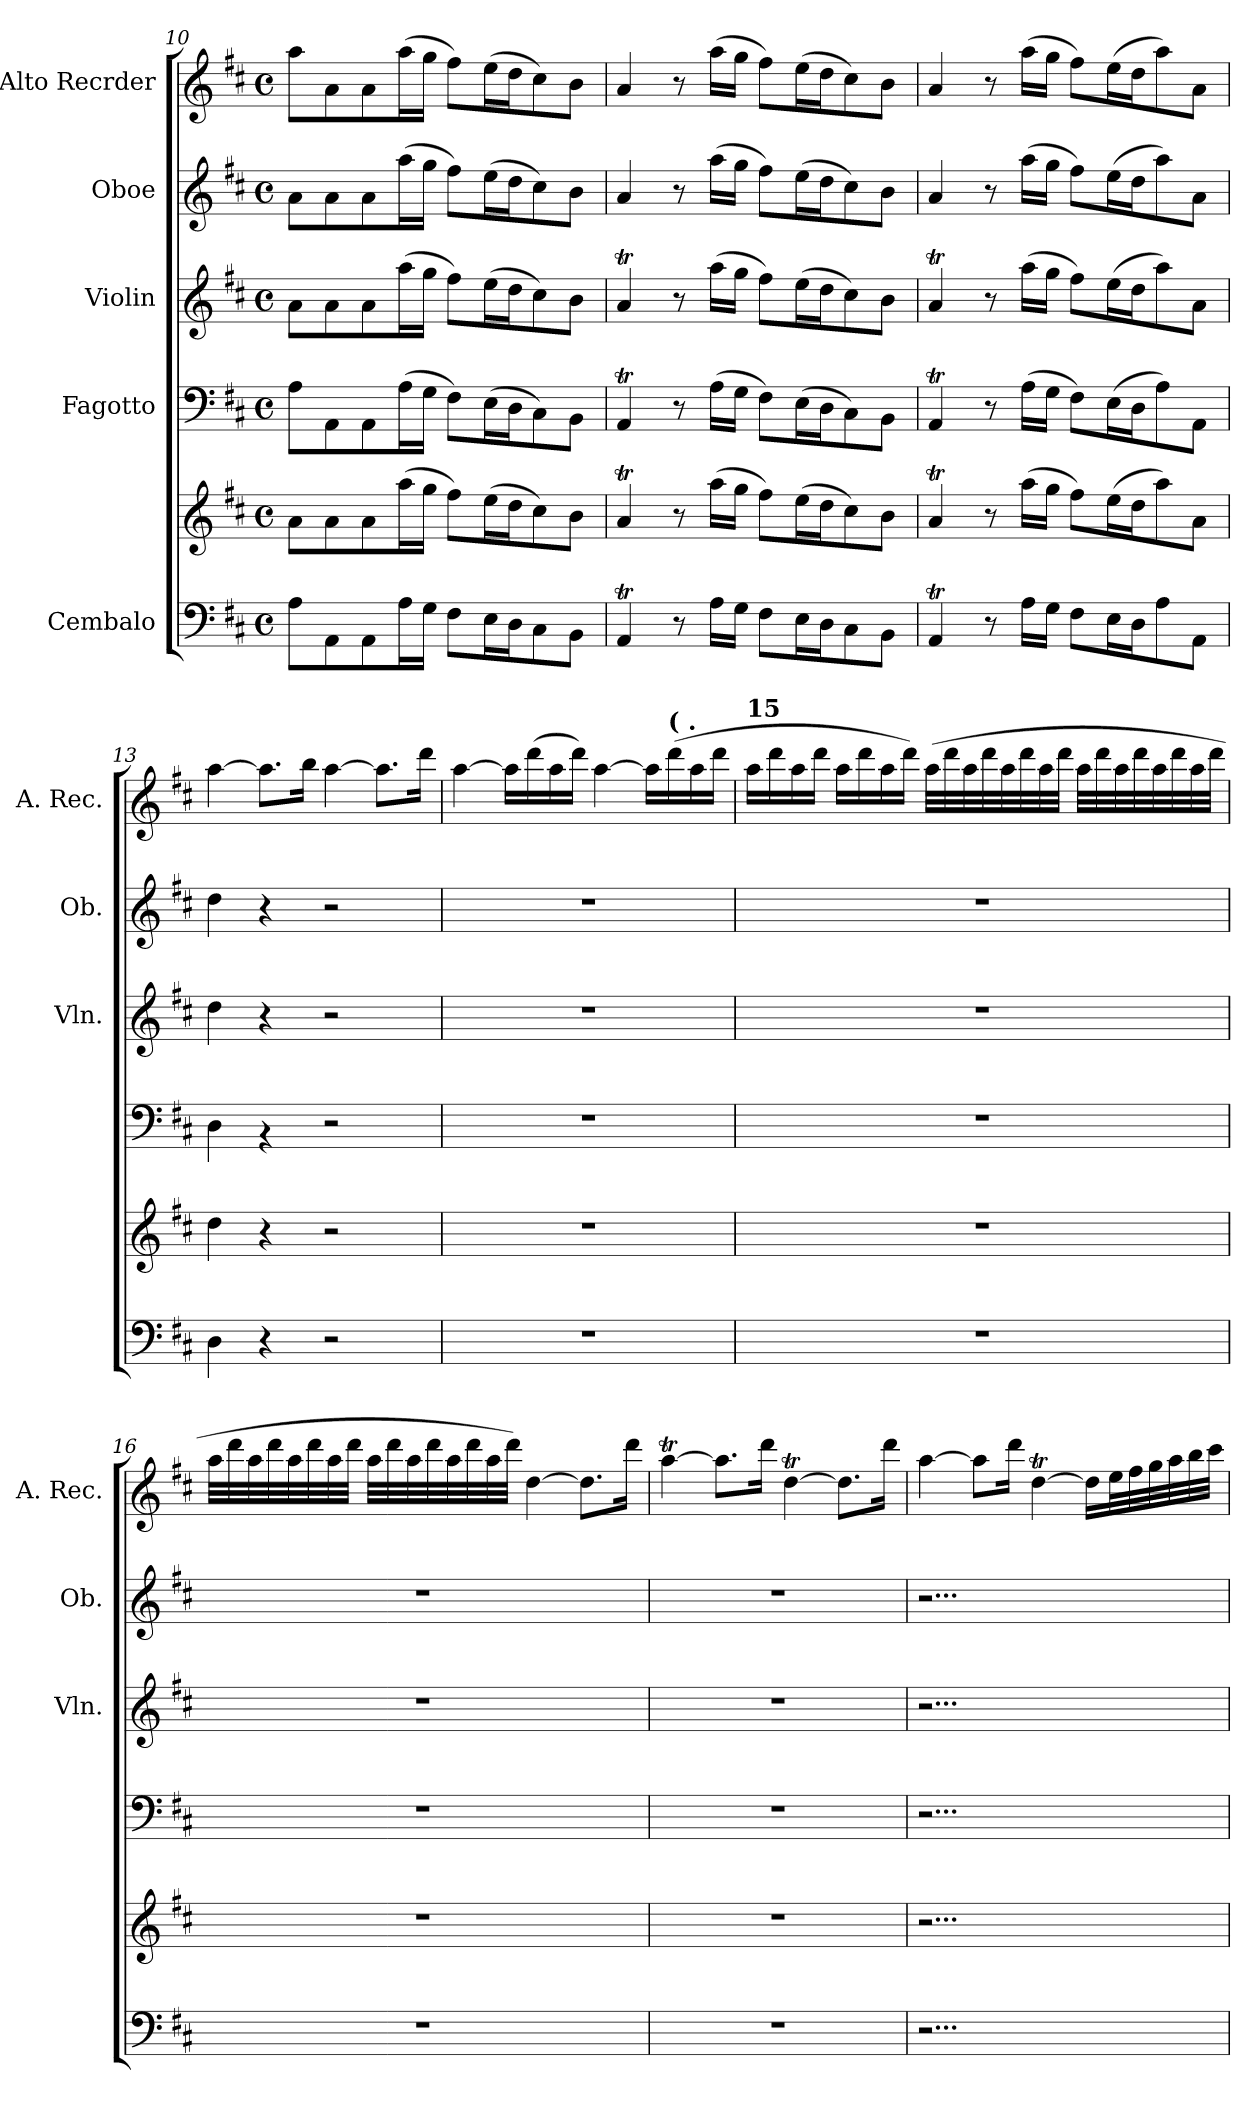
**kern	**kern	**kern	**kern	**kern	**kern
*part5	*part5	*part4	*part3	*part2	*part1
*staff6	*staff5	*staff4	*staff3	*staff2	*staff1
*I"Cembalo	*	*I"Fagotto	*I"Violin	*I"Oboe	*I"Alto Recrder
*	*	*	*I'Vln.	*I'Ob.	*I'A. Rec.
*clefF4	*clefG2	*clefF4	*clefG2	*clefG2	*clefG2
*k[f#c#]	*k[f#c#]	*k[f#c#]	*k[f#c#]	*k[f#c#]	*k[f#c#]
*M4/4	*M4/4	*M4/4	*M4/4	*M4/4	*M4/4
*met(c)	*met(c)	*met(c)	*met(c)	*met(c)	*met(c)
=10	=10	=10	=10	=10	=10
8A\L	8a\L	8A\L	8a\L	8a\L	8aa\L
8AA\	8a\	8AA\	8a\	8a\	8a\
8AA\	8a\	8AA\	8a\	8a\	8a\
16A\L	(16aa\L	(16A\L	(16aa\L	(16aa\L	(16aa\L
16G\JJ	16gg\JJ	16G\JJ	16gg\JJ	16gg\JJ	16gg\JJ
8F#\L	8ff#\L)	8F#\L)	8ff#\L)	8ff#\L)	8ff#\L)
16E\L	(16ee\L	(16E\L	(16ee\L	(16ee\L	(16ee\L
16D\J	16dd\J	16D\J	16dd\J	16dd\J	16dd\J
8C#\	8cc#\)	8C#\)	8cc#\)	8cc#\)	8cc#\)
8BB\J	8b\J	8BB\J	8b\J	8b\J	8b\J
=11	=11	=11	=11	=11	=11
4AAT/	4aT/	4AAT/	4aT/	4a/	4a/
8r	8r	8r	8r	8r	8r
16A\LL	(16aa\LL	(16A\LL	(16aa\LL	(16aa\LL	(16aa\LL
16G\JJ	16gg\JJ	16G\JJ	16gg\JJ	16gg\JJ	16gg\JJ
8F#\L	8ff#\L)	8F#\L)	8ff#\L)	8ff#\L)	8ff#\L)
16E\L	(16ee\L	(16E\L	(16ee\L	(16ee\L	(16ee\L
16D\J	16dd\J	16D\J	16dd\J	16dd\J	16dd\J
8C#\	8cc#\)	8C#\)	8cc#\)	8cc#\)	8cc#\)
8BB\J	8b\J	8BB\J	8b\J	8b\J	8b\J
=12	=12	=12	=12	=12	=12
4AAT/	4aT/	4AAT/	4aT/	4a/	4a/
8r	8r	8r	8r	8r	8r
16A\LL	(16aa\LL	(16A\LL	(16aa\LL	(16aa\LL	(16aa\LL
16G\JJ	16gg\JJ	16G\JJ	16gg\JJ	16gg\JJ	16gg\JJ
8F#\L	8ff#\L)	8F#\L)	8ff#\L)	8ff#\L)	8ff#\L)
16E\L	(16ee\L	(16E\L	(16ee\L	(16ee\L	(16ee\L
16D\J	16dd\J	16D\J	16dd\J	16dd\J	16dd\J
8A\	8aa\)	8A\)	8aa\)	8aa\)	8aa\)
8AA\J	8a\J	8AA\J	8a\J	8a\J	8a\J
=13	=13	=13	=13	=13	=13
4D\	4dd\	4D\	4dd\	4dd\	[4aa\
4r	4r	4rBB	4r	4r	8.aa\L]
.	.	.	.	.	16bb\Jk
2r	2r	2r	2r	2r	[4aa\
.	.	.	.	.	8.aa\L]
.	.	.	.	.	16ddd\Jk
=14	=14	=14	=14	=14	=14
1r	1r	1r	1r	1r	[4aa\
.	.	.	.	.	16aa\LL]
.	.	.	.	.	(>16ddd\
.	.	.	.	.	16aa\
.	.	.	.	.	16ddd\JJ)
.	.	.	.	.	[4aa\
.	.	.	.	.	16aa\LL]
!	!	!	!	!	!LO:TX:a:B:t=( .
.	.	.	.	.	(>16ddd\
.	.	.	.	.	16aa\
.	.	.	.	.	16ddd\JJ
!!LO:LB:g=z
=15	=15	=15	=15	=15	=15
!	!	!	!	!	!LO:TX:a:B:t=15
1r	1r	1r	1r	1r	16aa\LL
.	.	.	.	.	16ddd\
.	.	.	.	.	16aa\
.	.	.	.	.	16ddd\JJ
.	.	.	.	.	16aa\LL
.	.	.	.	.	16ddd\
.	.	.	.	.	16aa\
.	.	.	.	.	16ddd\JJ)
.	.	.	.	.	(32aa\LLL
.	.	.	.	.	32ddd\
.	.	.	.	.	32aa\
.	.	.	.	.	32ddd\
.	.	.	.	.	32aa\
.	.	.	.	.	32ddd\
.	.	.	.	.	32aa\
.	.	.	.	.	32ddd\JJJ
.	.	.	.	.	32aa\LLL
.	.	.	.	.	32ddd\
.	.	.	.	.	32aa\
.	.	.	.	.	32ddd\
.	.	.	.	.	32aa\
.	.	.	.	.	32ddd\
.	.	.	.	.	32aa\
.	.	.	.	.	32ddd\JJJ
=16	=16	=16	=16	=16	=16
1r	1r	1r	1r	1r	32aa\LLL
.	.	.	.	.	32ddd\
.	.	.	.	.	32aa\
.	.	.	.	.	32ddd\
.	.	.	.	.	32aa\
.	.	.	.	.	32ddd\
.	.	.	.	.	32aa\
.	.	.	.	.	32ddd\JJJ
.	.	.	.	.	32aa\LLL
.	.	.	.	.	32ddd\
.	.	.	.	.	32aa\
.	.	.	.	.	32ddd\
.	.	.	.	.	32aa\
.	.	.	.	.	32ddd\
.	.	.	.	.	32aa\
.	.	.	.	.	32ddd\JJJ)
.	.	.	.	.	[4dd\
.	.	.	.	.	8.dd\L]
.	.	.	.	.	16ddd\Jk
=17	=17	=17	=17	=17	=17
1r	1r	1r	1r	1r	[4aaT\
.	.	.	.	.	8.aa\L]
.	.	.	.	.	16ddd\Jk
.	.	.	.	.	[4ddT\
.	.	.	.	.	8.dd\L]
.	.	.	.	.	16ddd\Jk
=18	=18	=18	=18	=18	=18
2...r	2...r	2...r	2...r	2...r	[4aa\
.	.	.	.	.	8aa\L]
.	.	.	.	.	16ddd\Jk
.	.	.	.	.	[4ddT\
.	.	.	.	.	16dd\LL]
.	.	.	.	.	32ee\L
.	.	.	.	.	32ff#\
.	.	.	.	.	32gg\
.	.	.	.	.	32aa\
.	.	.	.	.	32bb\
.	.	.	.	.	32ccc#\JJJ
=	=	=	=	=	=
*-	*-	*-	*-	*-	*-
